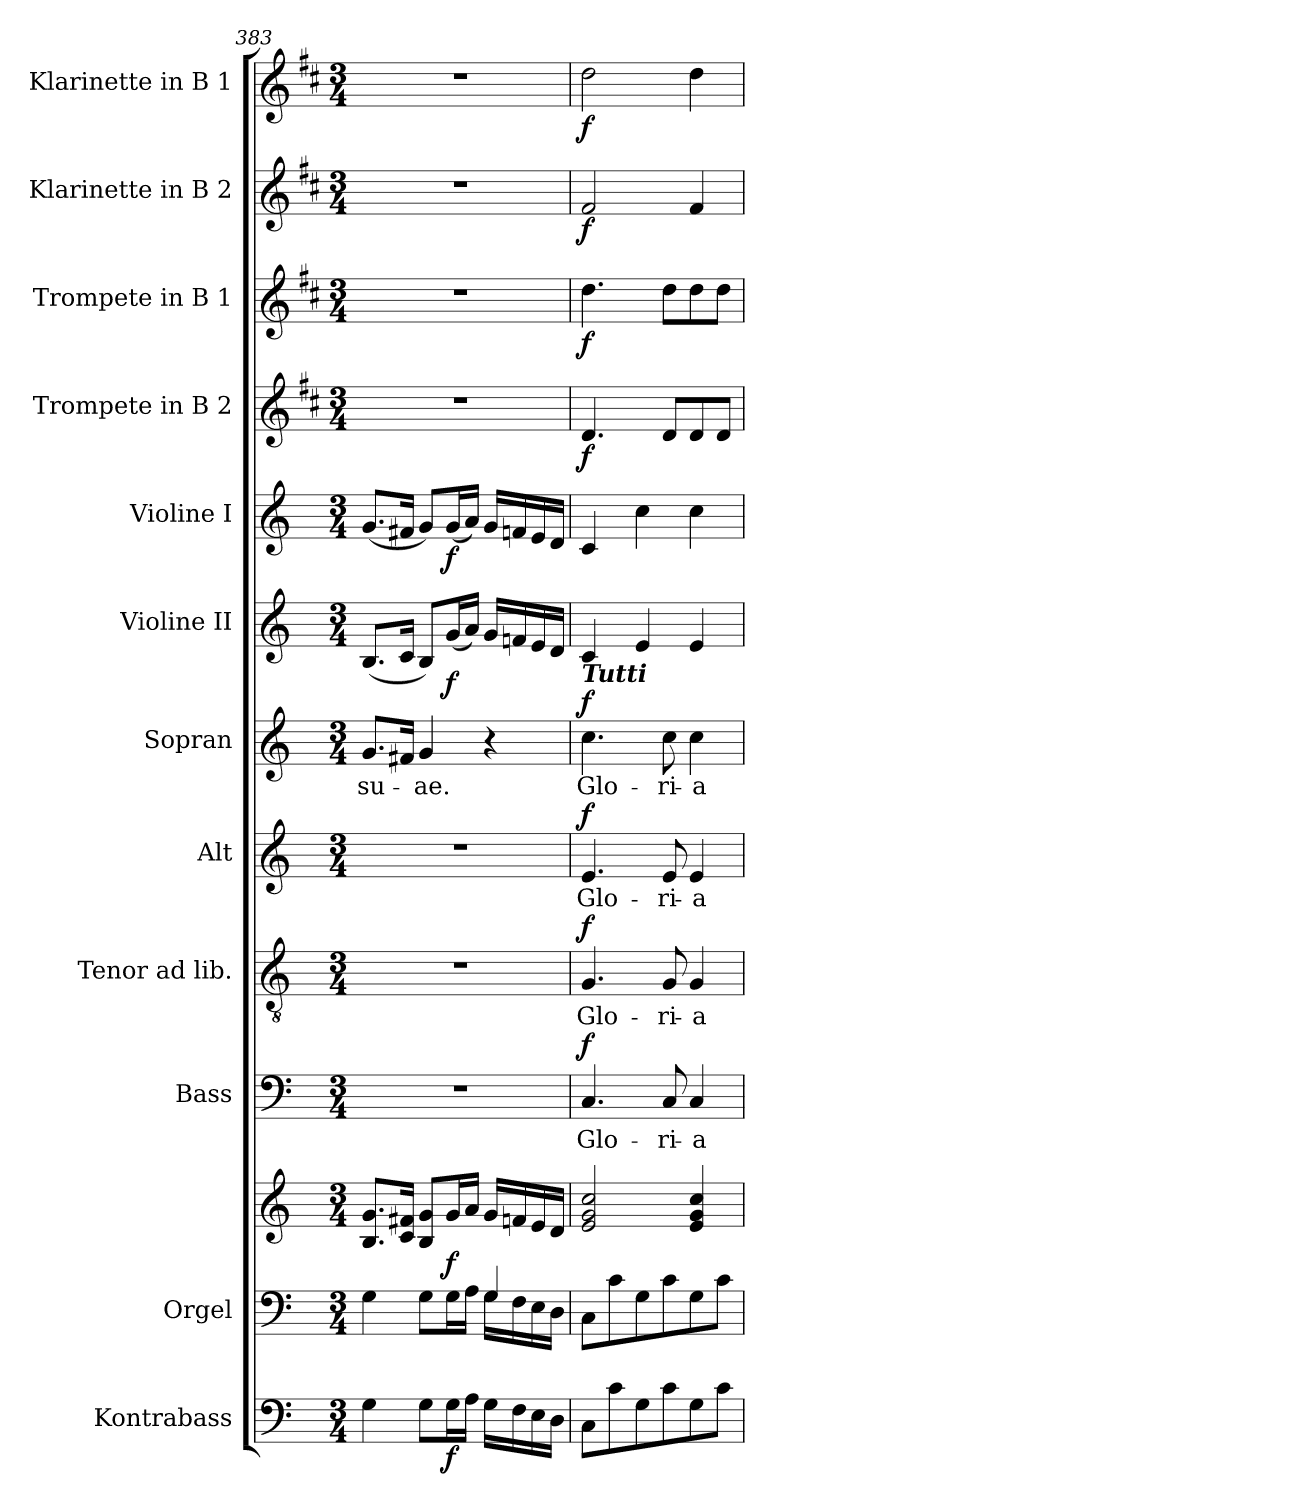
**kern	**dynam	**kern	**kern	**dynam	**kern	**text	**dynam	**kern	**text	**dynam	**kern	**text	**dynam	**kern	**text	**dynam	**kern	**dynam	**kern	**dynam	**kern	**dynam	**kern	**dynam	**kern	**dynam	**kern	**dynam
*part12	*part12	*part11	*part11	*part11	*part10	*part10	*part10	*part9	*part9	*part9	*part8	*part8	*part8	*part7	*part7	*part7	*part6	*part6	*part5	*part5	*part4	*part4	*part3	*part3	*part2	*part2	*part1	*part1
*staff13	*staff13	*staff12	*staff11	*staff11/12	*staff10	*staff10	*staff10	*staff9	*staff9	*staff9	*staff8	*staff8	*staff8	*staff7	*staff7	*staff7	*staff6	*staff6	*staff5	*staff5	*staff4	*staff4	*staff3	*staff3	*staff2	*staff2	*staff1	*staff1
*I"Kontrabass	*	*I"Orgel	*	*	*I"Bass	*	*	*I"Tenor ad lib.	*	*	*I"Alt	*	*	*I"Sopran	*	*	*I"Violine II	*	*I"Violine I	*	*I"Trompete in B 2	*	*I"Trompete in B 1	*	*I"Klarinette in B 2	*	*I"Klarinette in B 1	*
*I'Kb.	*	*I'Org.	*	*	*I'B	*	*	*I'T	*	*	*I'A	*	*	*I'S	*	*	*I'Vl. II	*	*I'Vl. I	*	*	*	*	*	*	*	*	*
*clefF4	*	*clefF4	*clefG2	*	*clefF4	*	*	*clefGv2	*	*	*clefG2	*	*	*clefG2	*	*	*clefG2	*	*clefG2	*	*clefG2	*	*clefG2	*	*clefG2	*	*clefG2	*
*ITrd7c12	*	*	*	*	*	*	*	*	*	*	*	*	*	*	*	*	*	*	*	*	*ITrd1c2	*	*ITrd1c2	*	*ITrd1c2	*	*ITrd1c2	*
*k[]	*	*k[]	*k[]	*	*k[]	*	*	*k[]	*	*	*k[]	*	*	*k[]	*	*	*k[]	*	*k[]	*	*k[]	*	*k[]	*	*k[]	*	*k[]	*
*C:	*	*C:	*C:	*	*C:	*	*	*C:	*	*	*C:	*	*	*C:	*	*	*C:	*	*C:	*	*C:	*	*C:	*	*C:	*	*C:	*
*M3/4	*	*M3/4	*M3/4	*	*M3/4	*	*	*M3/4	*	*	*M3/4	*	*	*M3/4	*	*	*M3/4	*	*M3/4	*	*M3/4	*	*M3/4	*	*M3/4	*	*M3/4	*
=383	=383	=383	=383	=383	=383	=383	=383	=383	=383	=383	=383	=383	=383	=383	=383	=383	=383	=383	=383	=383	=383	=383	=383	=383	=383	=383	=383	=383
*	*	*^	*	*	*	*	*	*	*	*	*	*	*	*	*	*	*	*	*	*	*	*	*	*	*	*	*	*
!	!	!	!	!	!	!	!	!	!	!	!	!	!	!	!	!LO:LY:b	!	!	!	!	!	!	!	!	!	!	!	!	!
4GG\	.	2ryy	4G\	8.B/ 8.g/L	.	2.r	.	.	2.r	.	.	2.r	.	.	8.g/L	su-	.	(<8.B/L	.	(<8.g/L	.	2.r	.	2.r	.	2.r	.	2.r	.
.	.	.	.	16c/ 16f#X/Jk	.	.	.	.	.	.	.	.	.	.	16f#X/Jk	.	.	16c/Jk	.	16f#X/Jk	.	.	.	.	.	.	.	.	.
!	!	!	!	!	!	!	!	!	!	!	!	!	!	!	!	!LO:LY:b	!	!	!	!	!	!	!	!	!	!	!	!	!
8GG\L	.	.	8G\L	8B/ 8g/L	.	.	.	.	.	.	.	.	.	.	4g/	-ae.	.	8B/L)	.	8g/L)	.	.	.	.	.	.	.	.	.
!	!LO:DY:b	!	!	!	!LO:DY:b	!	!	!	!	!	!	!	!	!	!	!	!	!	!LO:DY:b	!	!LO:DY:b	!	!	!	!	!	!	!	!
16GG\L	f	.	16G\L	16g/L	f	.	.	.	.	.	.	.	.	.	.	.	.	(<16g/L	f	(<16g/L	f	.	.	.	.	.	.	.	.
16AA\JJ	.	.	16A\JJ	16a/JJ	.	.	.	.	.	.	.	.	.	.	.	.	.	16a/JJ)	.	16a/JJ)	.	.	.	.	.	.	.	.	.
16GG\LL	.	4G/	16G\LL	16g/LL	.	.	.	.	.	.	.	.	.	.	4r	.	.	16g/LL	.	16g/LL	.	.	.	.	.	.	.	.	.
16FF\	.	.	16F\	16fn/	.	.	.	.	.	.	.	.	.	.	.	.	.	16fn/	.	16fn/	.	.	.	.	.	.	.	.	.
16EE\	.	.	16E\	16e/	.	.	.	.	.	.	.	.	.	.	.	.	.	16e/	.	16e/	.	.	.	.	.	.	.	.	.
16DD\JJ	.	.	16D\JJ	16d/JJ	.	.	.	.	.	.	.	.	.	.	.	.	.	16d/JJ	.	16d/JJ	.	.	.	.	.	.	.	.	.
!!LO:PB:g=z
=384	=384	=384	=384	=384	=384	=384	=384	=384	=384	=384	=384	=384	=384	=384	=384	=384	=384	=384	=384	=384	=384	=384	=384	=384	=384	=384	=384	=384	=384
!	!	!	!	!	!	!	!	!	!	!	!	!	!	!	!LO:TX:a:Bi:t=Tutti	!	!	!	!	!	!	!	!	!	!	!	!	!	!
!	!	!	!	!	!	!	!LO:LY:b	!LO:DY:a	!	!LO:LY:b	!LO:DY:a	!	!LO:LY:b	!LO:DY:a	!	!LO:LY:b	!LO:DY:b	!	!	!	!	!	!LO:DY:b	!	!LO:DY:b	!	!LO:DY:b	!	!LO:DY:b
*	*	*v	*v	*	*	*	*	*	*	*	*	*	*	*	*	*	*	*	*	*	*	*	*	*	*	*	*	*	*
8CC\L	.	8C\L	2e/ 2g/ 2cc/	.	4.C/	Glo-	f	4.G/	Glo-	f	4.e/	Glo-	f	4.cc\	Glo-	f	4c/	.	4c/	.	4.c/	f	4.cc\	f	2e/	f	2cc\	f
8C\	.	8c\	.	.	.	.	.	.	.	.	.	.	.	.	.	.	.	.	.	.	.	.	.	.	.	.	.	.
8GG\	.	8G\	.	.	.	.	.	.	.	.	.	.	.	.	.	.	4e/	.	4cc\	.	.	.	.	.	.	.	.	.
!	!	!	!	!	!	!LO:LY:b	!	!	!LO:LY:b	!	!	!LO:LY:b	!	!	!LO:LY:b	!	!	!	!	!	!	!	!	!	!	!	!	!
8C\	.	8c\	.	.	8C/	-ri-	.	8G/	-ri-	.	8e/	-ri-	.	8cc\	-ri-	.	.	.	.	.	8c/L	.	8cc\L	.	.	.	.	.
!	!	!	!	!	!	!LO:LY:b	!	!	!LO:LY:b	!	!	!LO:LY:b	!	!	!LO:LY:b	!	!	!	!	!	!	!	!	!	!	!	!	!
8GG\	.	8G\	4e/ 4g/ 4cc/	.	4C/	-a	.	4G/	-a	.	4e/	-a	.	4cc\	-a	.	4e/	.	4cc\	.	8c/	.	8cc\	.	4e/	.	4cc\	.
8C\J	.	8c\J	.	.	.	.	.	.	.	.	.	.	.	.	.	.	.	.	.	.	8c/J	.	8cc\J	.	.	.	.	.
=	=	=	=	=	=	=	=	=	=	=	=	=	=	=	=	=	=	=	=	=	=	=	=	=	=	=	=	=
*-	*-	*-	*-	*-	*-	*-	*-	*-	*-	*-	*-	*-	*-	*-	*-	*-	*-	*-	*-	*-	*-	*-	*-	*-	*-	*-	*-	*-
